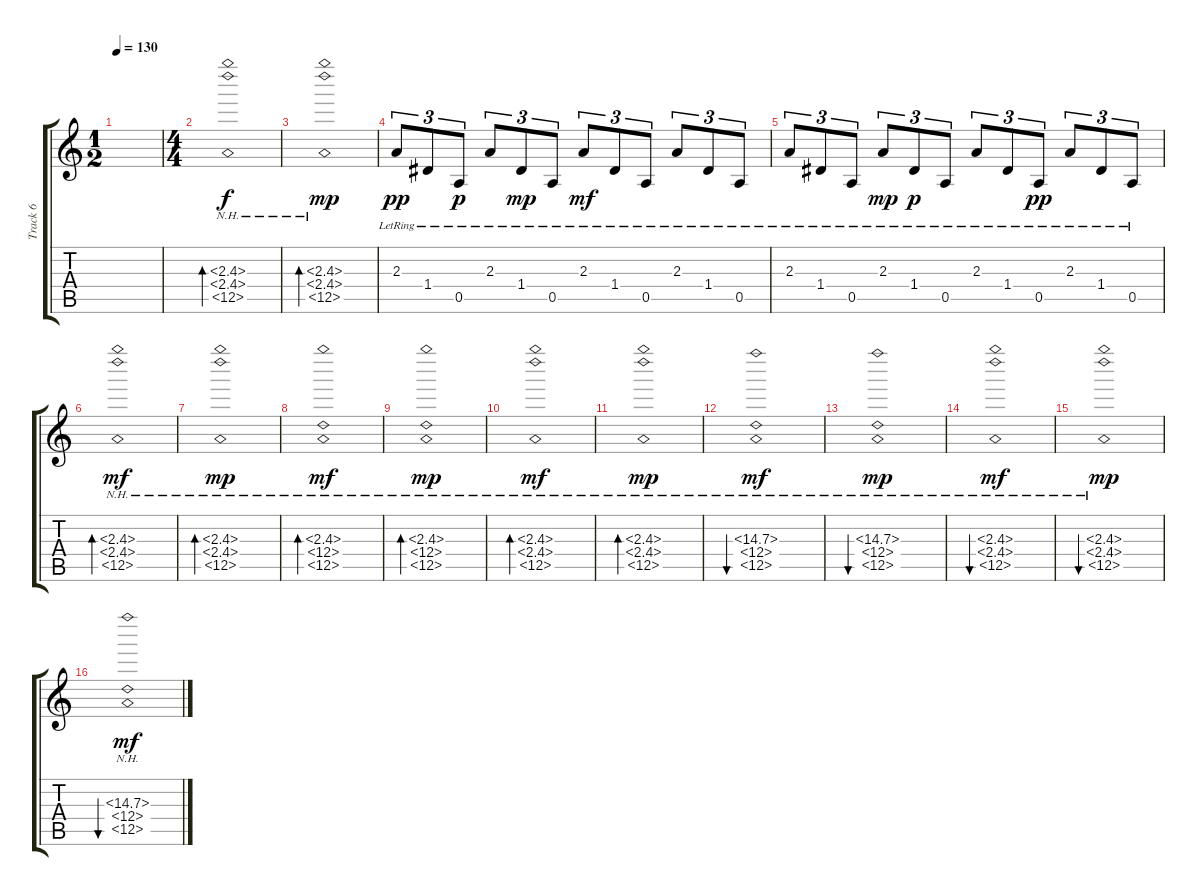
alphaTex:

\track ("Track 6" "Track 6") {instrument acousticguitarsteel}
\staff {score tabs}
\tuning (E4 B3 G3 D3 A2 E2) {hide}
\ts (1 2)
\tempo 130
\clef g2
\ks c
|
\ts (4 4)
(2.3{nh} 2.4{nh} 0.5{nh}).1{bd 480} |
(2.3{nh} 2.4{nh} 0.5{nh}).1{bd 120 dy mp} |
2.3{lr}.8{tu (3 2) dy pp} 1.4{lr}.8{tu (3 2)} 0.5{lr}.8{tu (3 2) dy p} 2.3{lr}.8{tu (3 2)} 1.4{lr}.8{tu (3 2) dy mp} 0.5{lr}.8{tu (3 2)} 2.3{lr}.8{tu (3 2) dy mf} 1.4{lr}.8{tu (3 2)} 0.5{lr}.8{tu (3 2)} 2.3{lr}.8{tu (3 2)} 1.4{lr}.8{tu (3 2)} 0.5{lr}.8{tu (3 2)} |
2.3{lr}.8{tu (3 2)} 1.4{lr}.8{tu (3 2)} 0.5{lr}.8{tu (3 2)} 2.3{lr}.8{tu (3 2) dy mp} 1.4{lr}.8{tu (3 2) dy p} 0.5{lr}.8{tu (3 2)} 2.3{lr}.8{tu (3 2)} 1.4{lr}.8{tu (3 2)} 0.5{lr}.8{tu (3 2) dy pp} 2.3{lr}.8{tu (3 2)} 1.4{lr}.8{tu (3 2)} 0.5{lr}.8{tu (3 2)} |
(2.3{nh} 2.4{nh} 0.5{nh}).1{bd 480 dy mf} |
(2.3{nh} 2.4{nh} 0.5{nh}).1{bd 120 dy mp} |
(2.3{nh} 1.4{nh} 0.5{nh}).1{bd 480 dy mf} |
(2.3{nh} 1.4{nh} 0.5{nh}).1{bd 120 dy mp} |
(2.3{nh} 2.4{nh} 0.5{nh}).1{bd 480 dy mf} |
(2.3{nh} 2.4{nh} 0.5{nh}).1{bd 120 dy mp} |
(15.3{nh} 0.4{nh} 13.5{nh}).1{bu 240 dy mf} |
(15.3{nh} 0.4{nh} 13.5{nh}).1{bu 120 dy mp} |
(2.3{nh} 2.4{nh} 0.5{nh}).1{bu 240 dy mf} |
(2.3{nh} 2.4{nh} 0.5{nh}).1{bu 120 dy mp} |
(15.3{nh} 0.4{nh} 13.5{nh}).1{bu 240 dy mf}
